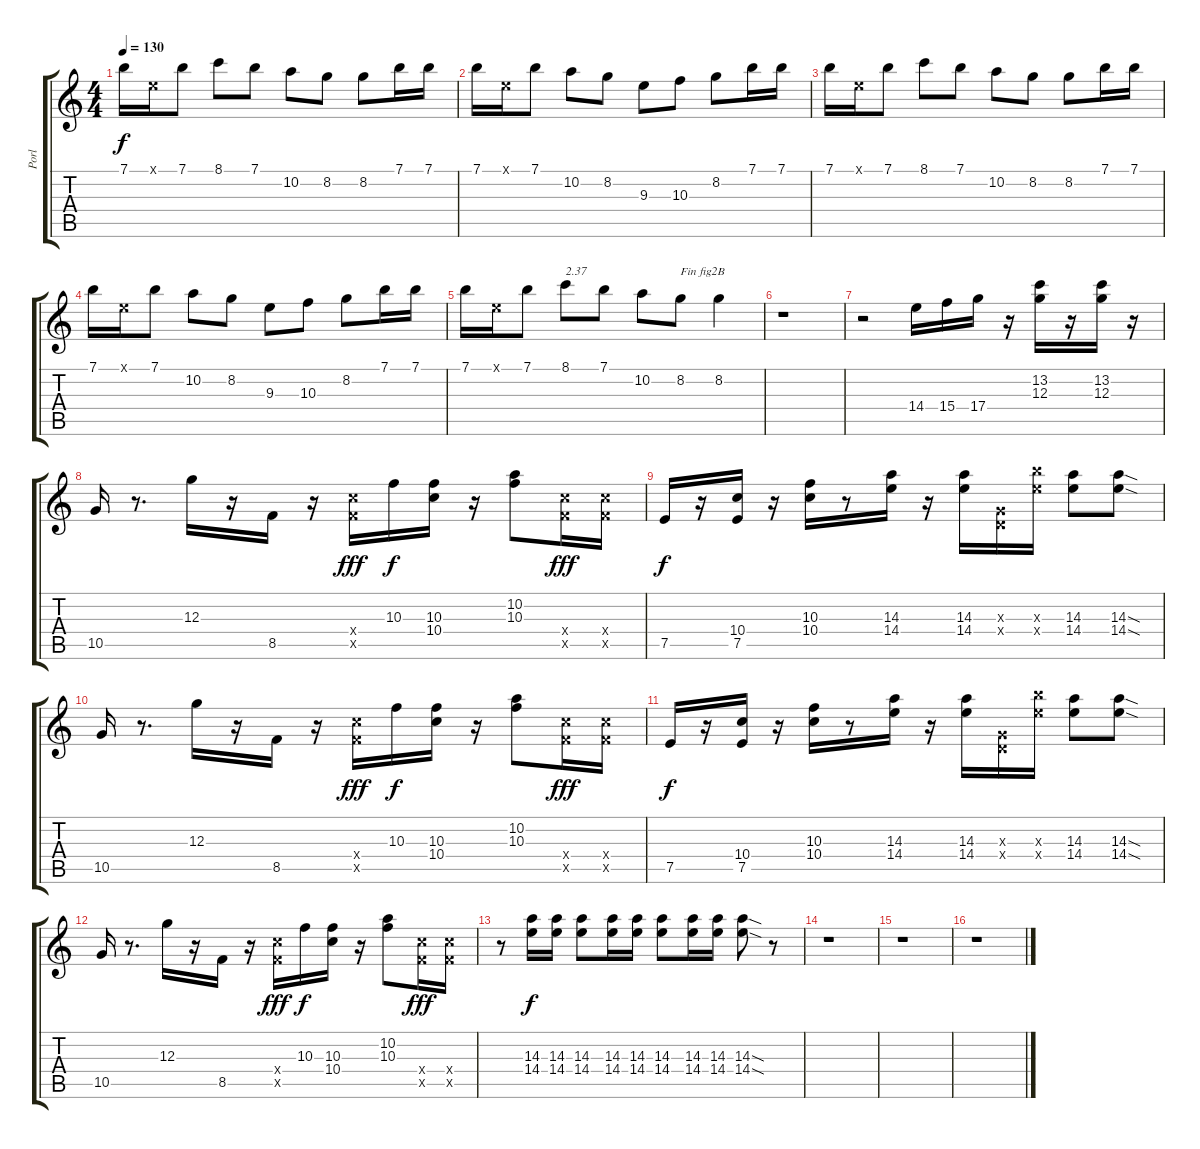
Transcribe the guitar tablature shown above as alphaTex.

\track ("Porl" "Porl") {instrument electricguitarjazz}
\staff {score tabs}
\tuning (E4 B3 G3 D3 A2 E2) {hide}
\ts (4 4)
\tempo 130
\clef g2
\ks c
7.1.16{dy f} 0.1{x}.16 7.1.8 8.1.8 7.1.8 10.2.8 8.2.8 8.2.8 7.1.16 7.1.16 |
7.1.16 0.1{x}.16 7.1.8 10.2.8 8.2.8 9.3.8 10.3.8 8.2.8 7.1.16 7.1.16 |
7.1.16 0.1{x}.16 7.1.8 8.1.8 7.1.8 10.2.8 8.2.8 8.2.8 7.1.16 7.1.16 |
7.1.16 0.1{x}.16 7.1.8 10.2.8 8.2.8 9.3.8 10.3.8 8.2.8 7.1.16 7.1.16 |
7.1.16 0.1{x}.16 7.1.8 8.1.8{txt "2.37"} 7.1.8 10.2.8 8.2.8{txt "Fin fig2B"} 8.2.4 |
r.1 |
r.2 14.4.16 15.4.16 17.4.16 r.16 (13.2 12.3).16 r.16 (13.2 12.3).16 r.16 |
10.5.16 r.8{d} 12.3.16 r.16 8.5.16 r.16 (10.4{x} 8.5{x}).16{dy fff} 10.3.16{dy f} (10.3 10.4).16 r.16 (10.2 10.3).8 (10.4{x} 8.5{x}).16{dy fff} (10.4{x} 8.5{x}).16 |
7.5.16{dy f} r.16 (10.4 7.5).16 r.16 (10.3 10.4).16 r.8 (14.3 14.4).16 r.16 (14.3 14.4).16 (0.3{x} 0.4{x}).16 (16.3{x} 14.4{x}).16 (14.3 14.4).8 (14.3{sod} 14.4{sod}).8 |
10.5.16 r.8{d} 12.3.16 r.16 8.5.16 r.16 (10.4{x} 8.5{x}).16{dy fff} 10.3.16{dy f} (10.3 10.4).16 r.16 (10.2 10.3).8 (10.4{x} 8.5{x}).16{dy fff} (10.4{x} 8.5{x}).16 |
7.5.16{dy f} r.16 (10.4 7.5).16 r.16 (10.3 10.4).16 r.8 (14.3 14.4).16 r.16 (14.3 14.4).16 (0.3{x} 0.4{x}).16 (16.3{x} 14.4{x}).16 (14.3 14.4).8 (14.3{sod} 14.4{sod}).8 |
10.5.16 r.8{d} 12.3.16 r.16 8.5.16 r.16 (10.4{x} 8.5{x}).16{dy fff} 10.3.16{dy f} (10.3 10.4).16 r.16 (10.2 10.3).8 (10.4{x} 8.5{x}).16{dy fff} (10.4{x} 8.5{x}).16 |
r.8 (14.3 14.4).16{dy f} (14.3 14.4).16 (14.3 14.4).8 (14.3 14.4).16 (14.3 14.4).16 (14.3 14.4).8 (14.3 14.4).16 (14.3 14.4).16 (14.3{sod} 14.4{sod}).8 r.8 |
r.1 |
r.1 |
r.1
